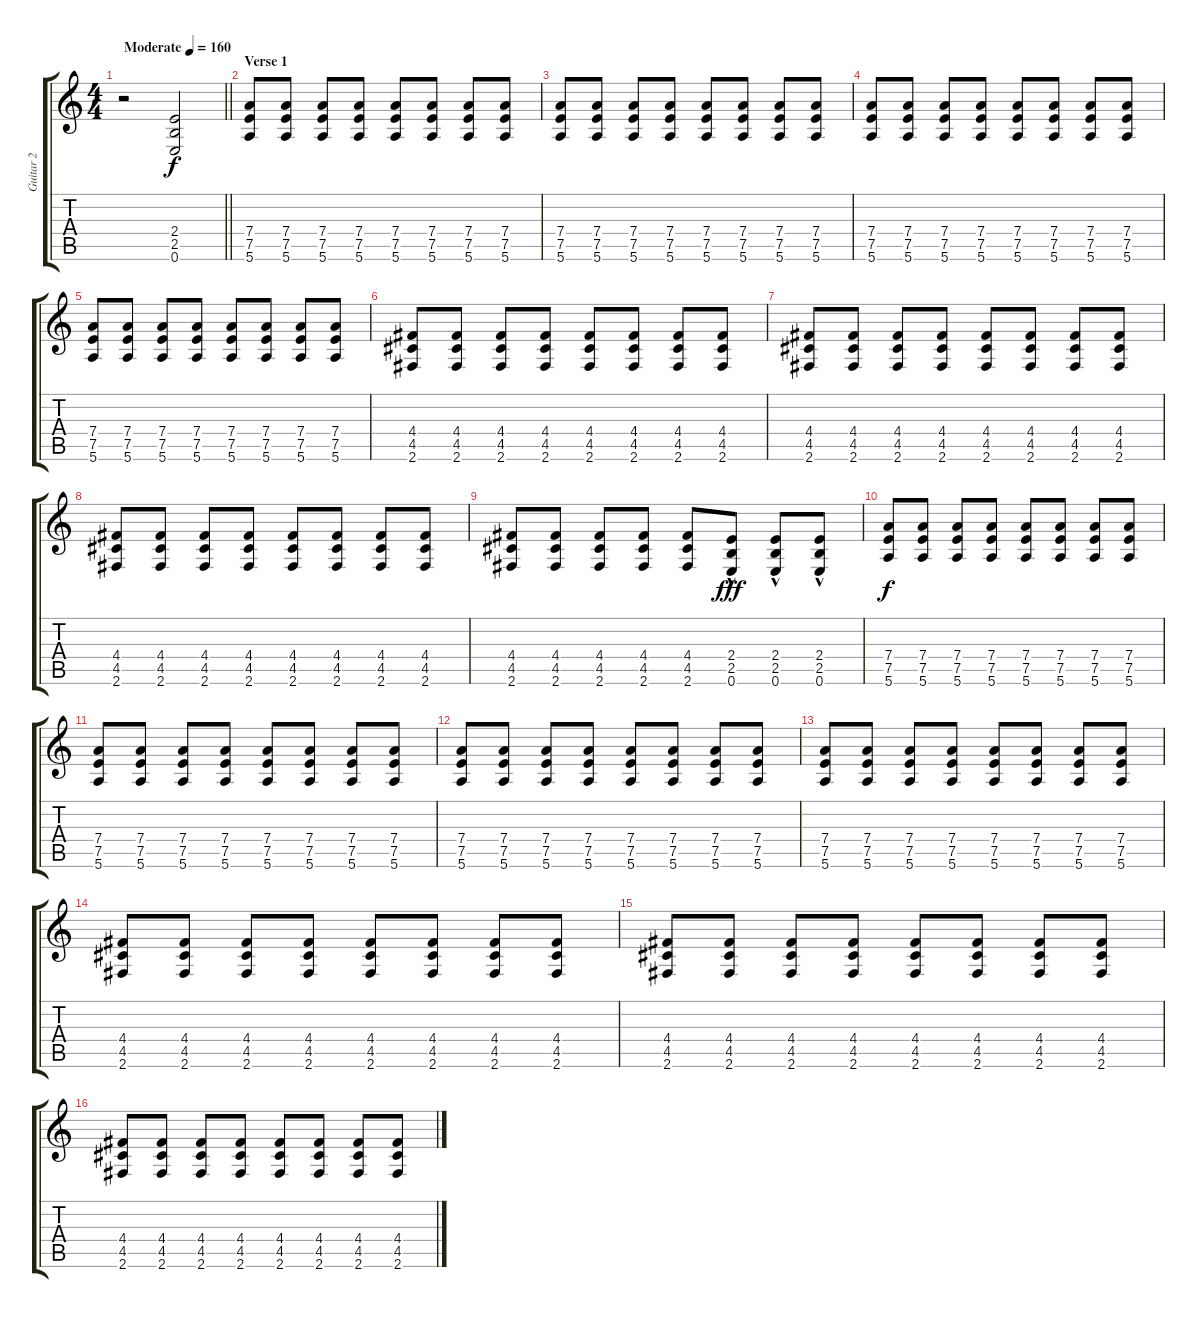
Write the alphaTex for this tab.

\track ("Guitar 2" "Guitar 2") {instrument distortionguitar}
\staff {score tabs}
\tuning (E4 B3 G3 D3 A2 E2) {hide}
\ts (4 4)
\tempo (160 "Moderate")
\clef g2
\barLineRight lightlight
\ks c
r.2{dy f instrument distortionguitar} (2.4 2.5 0.6).2 |
\section ("" "Verse 1")
(7.4 7.5 5.6).8 (7.4 7.5 5.6).8 (7.4 7.5 5.6).8 (7.4 7.5 5.6).8 (7.4 7.5 5.6).8 (7.4 7.5 5.6).8 (7.4 7.5 5.6).8 (7.4 7.5 5.6).8 |
(7.4 7.5 5.6).8 (7.4 7.5 5.6).8 (7.4 7.5 5.6).8 (7.4 7.5 5.6).8 (7.4 7.5 5.6).8 (7.4 7.5 5.6).8 (7.4 7.5 5.6).8 (7.4 7.5 5.6).8 |
(7.4 7.5 5.6).8 (7.4 7.5 5.6).8 (7.4 7.5 5.6).8 (7.4 7.5 5.6).8 (7.4 7.5 5.6).8 (7.4 7.5 5.6).8 (7.4 7.5 5.6).8 (7.4 7.5 5.6).8 |
(7.4 7.5 5.6).8 (7.4 7.5 5.6).8 (7.4 7.5 5.6).8 (7.4 7.5 5.6).8 (7.4 7.5 5.6).8 (7.4 7.5 5.6).8 (7.4 7.5 5.6).8 (7.4 7.5 5.6).8 |
(4.4 4.5 2.6).8 (4.4 4.5 2.6).8 (4.4 4.5 2.6).8 (4.4 4.5 2.6).8 (4.4 4.5 2.6).8 (4.4 4.5 2.6).8 (4.4 4.5 2.6).8 (4.4 4.5 2.6).8 |
(4.4 4.5 2.6).8 (4.4 4.5 2.6).8 (4.4 4.5 2.6).8 (4.4 4.5 2.6).8 (4.4 4.5 2.6).8 (4.4 4.5 2.6).8 (4.4 4.5 2.6).8 (4.4 4.5 2.6).8 |
(4.4 4.5 2.6).8 (4.4 4.5 2.6).8 (4.4 4.5 2.6).8 (4.4 4.5 2.6).8 (4.4 4.5 2.6).8 (4.4 4.5 2.6).8 (4.4 4.5 2.6).8 (4.4 4.5 2.6).8 |
(4.4 4.5 2.6).8 (4.4 4.5 2.6).8 (4.4 4.5 2.6).8 (4.4 4.5 2.6).8 (4.4 4.5 2.6).8 (2.4 2.5 0.6{hac}).8{dy fff} (2.4 2.5 0.6{hac}).8 (2.4 2.5 0.6{hac}).8 |
(7.4 7.5 5.6).8{dy f} (7.4 7.5 5.6).8 (7.4 7.5 5.6).8 (7.4 7.5 5.6).8 (7.4 7.5 5.6).8 (7.4 7.5 5.6).8 (7.4 7.5 5.6).8 (7.4 7.5 5.6).8 |
(7.4 7.5 5.6).8 (7.4 7.5 5.6).8 (7.4 7.5 5.6).8 (7.4 7.5 5.6).8 (7.4 7.5 5.6).8 (7.4 7.5 5.6).8 (7.4 7.5 5.6).8 (7.4 7.5 5.6).8 |
(7.4 7.5 5.6).8 (7.4 7.5 5.6).8 (7.4 7.5 5.6).8 (7.4 7.5 5.6).8 (7.4 7.5 5.6).8 (7.4 7.5 5.6).8 (7.4 7.5 5.6).8 (7.4 7.5 5.6).8 |
(7.4 7.5 5.6).8 (7.4 7.5 5.6).8 (7.4 7.5 5.6).8 (7.4 7.5 5.6).8 (7.4 7.5 5.6).8 (7.4 7.5 5.6).8 (7.4 7.5 5.6).8 (7.4 7.5 5.6).8 |
(4.4 4.5 2.6).8 (4.4 4.5 2.6).8 (4.4 4.5 2.6).8 (4.4 4.5 2.6).8 (4.4 4.5 2.6).8 (4.4 4.5 2.6).8 (4.4 4.5 2.6).8 (4.4 4.5 2.6).8 |
(4.4 4.5 2.6).8 (4.4 4.5 2.6).8 (4.4 4.5 2.6).8 (4.4 4.5 2.6).8 (4.4 4.5 2.6).8 (4.4 4.5 2.6).8 (4.4 4.5 2.6).8 (4.4 4.5 2.6).8 |
(4.4 4.5 2.6).8 (4.4 4.5 2.6).8 (4.4 4.5 2.6).8 (4.4 4.5 2.6).8 (4.4 4.5 2.6).8 (4.4 4.5 2.6).8 (4.4 4.5 2.6).8 (4.4 4.5 2.6).8
